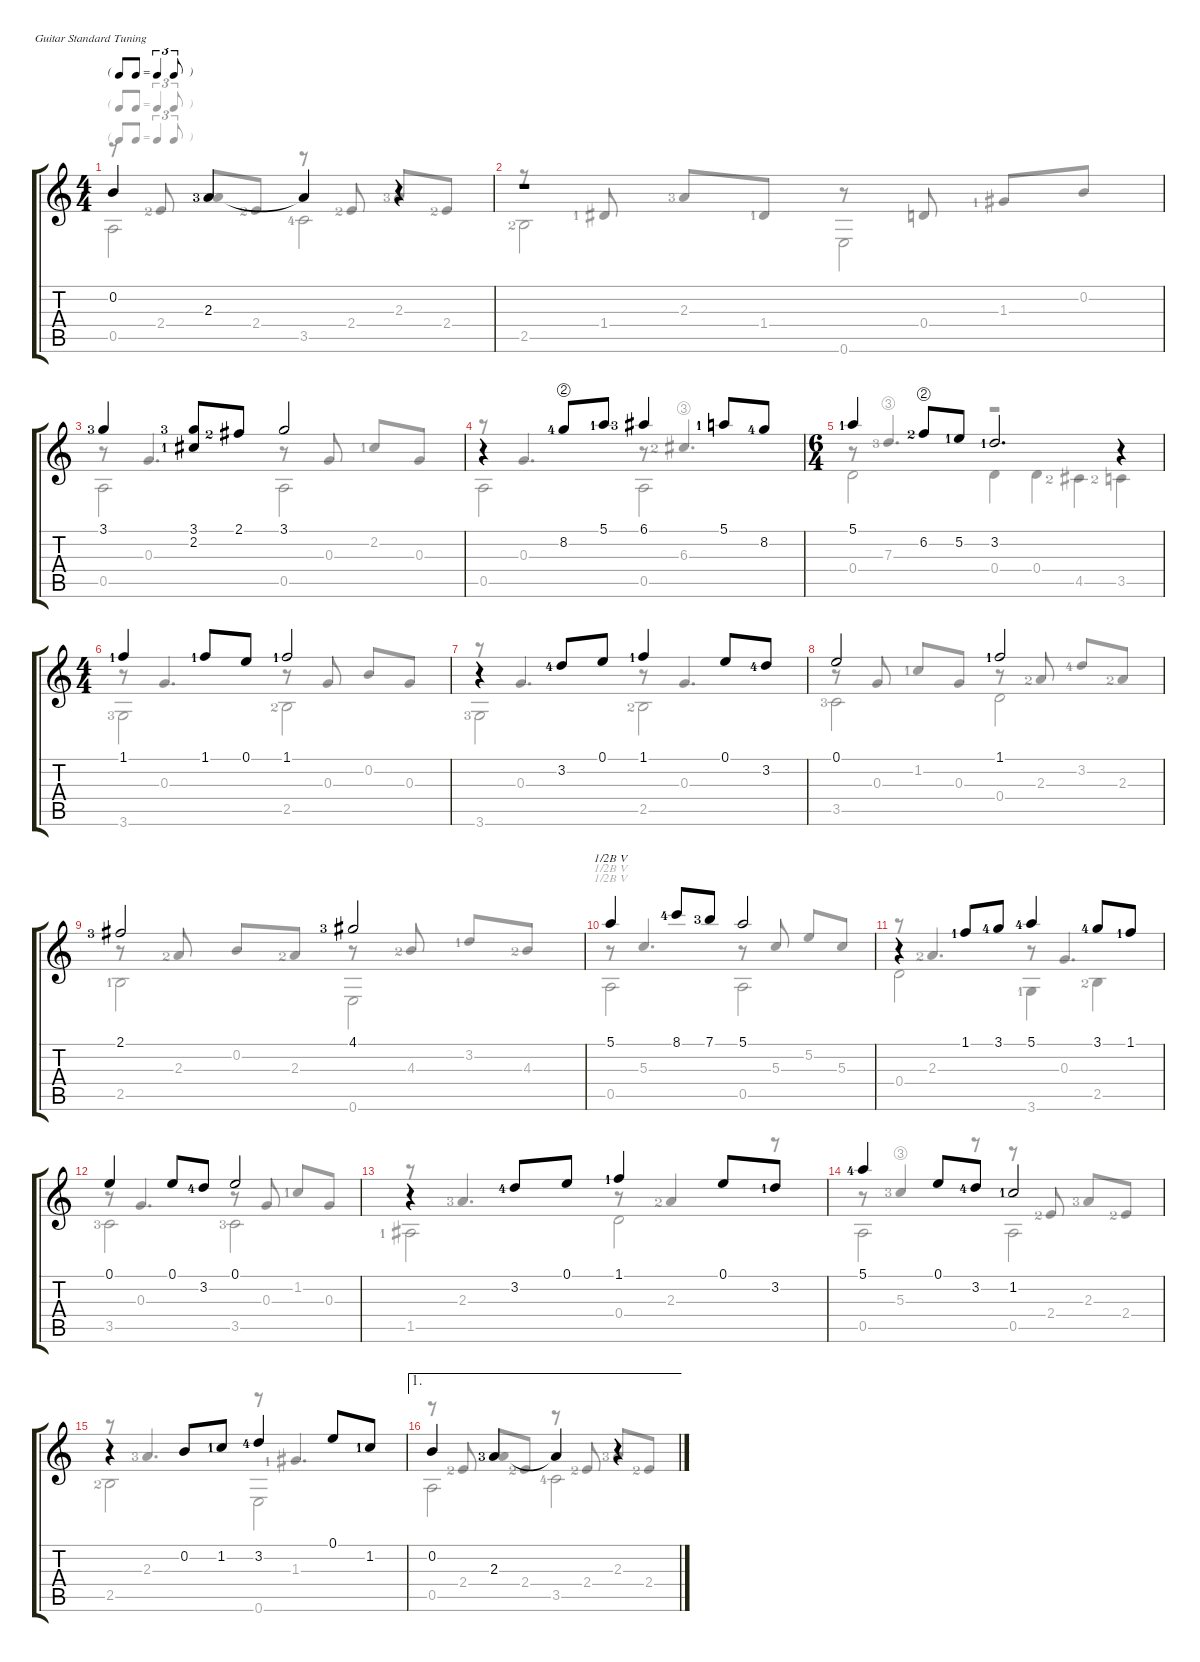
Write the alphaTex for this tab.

\defaultSystemsLayout 4
\hideDynamics
\singleTrackTrackNamePolicy hidden
\multiTrackTrackNamePolicy hidden
\firstSystemTrackNameMode fullname
\firstSystemTrackNameOrientation horizontal
\otherSystemsTrackNameOrientation horizontal
\track ("Nylon Guitar" "Nylon Guit") {instrument acousticguitarnylon}
\staff {score tabs}
\tuning (E4 B3 G3 D3 A2 E2)
\voice
\ts (4 4)
\tf triplet8th
\tempo (80 hide)
\clef g2
\ks aminor
0.2.4{dy mf} 2.3{lf 4}.4 2.3{t}.4 r.4 |
r.1 |
3.1{lf 4}.4 (3.1{lf 4} 2.2{lf 2}).8 2.1{lf 3}.8 3.1.2 |
r.4 8.2{string lf 5}.8 5.1{lf 2}.8 6.1{lf 4}.4 5.1{lf 2}.8 8.2{lf 5}.8 |
\ts (6 4)
5.1{lf 2}.4 6.2{string lf 3}.8 5.2{lf 2}.8 3.2{lf 2}.2{d} r.4 |
\ts (4 4)
1.1{lf 2}.4 1.1{lf 2}.8 0.1.8 1.1{lf 2}.2 |
r.4 3.2{lf 5}.8 0.1.8 1.1{lf 2}.4 0.1.8 3.2{lf 5}.8 |
0.1.2 1.1{lf 2}.2 |
2.1{lf 4}.2 4.1{lf 4}.2 |
5.1.4{barre (5 half)} 8.1{lf 5}.8 7.1{lf 4}.8 5.1.2 |
r.4 1.1{lf 2}.8 3.1{lf 5}.8 5.1{lf 5}.4 3.1{lf 5}.8 1.1{lf 2}.8 |
0.1.4 0.1.8 3.2{lf 5}.8 0.1.2 |
r.4 3.2{lf 5}.8 0.1.8 1.1{lf 2}.4 0.1.8 3.2{lf 2}.8 |
5.1{lf 5}.4 0.1.8 3.2{lf 5}.8 1.2{lf 2}.2 |
r.4 0.2.8 1.2{lf 2}.8 3.2{lf 5}.4 0.1.8 1.2{lf 2}.8 |
\ae 1
0.2.4 2.3{lf 4}.4 2.3{t}.4 r.4
\voice
\clef g2
\ottava regular
\simile none
\ks aminor
r.8{dy mf} 2.4{lf 3}.8{beam invert} 2.3.8{beam invert} 2.4{lf 3}.8 r.8{beam invert} 2.4{lf 3}.8{beam invert} 2.3{lf 4}.8{beam invert} 2.4{lf 3}.8 |
r.8{beam invert} 1.4{lf 2}.8{beam invert} 2.3{lf 4}.8{beam invert} 1.4{lf 2}.8 r.8{beam invert} 0.4.8{beam invert} 1.3{lf 2}.8{beam invert} 0.2.8 |
r.8 0.3.4{d beam invert} r.8{beam invert} 0.3.8{beam invert} 2.2{lf 2}.8{beam invert} 0.3.8 |
r.8 0.3.4{d beam invert} r.8{beam invert} 6.3{string lf 3}.4{d beam invert} |
r.8{beam invert} 7.3{string lf 4}.4{d beam invert} r.1{beam invert} |
r.8{beam invert} 0.3.4{d beam invert} r.8{beam invert} 0.3.8{beam invert} 0.2.8{beam invert} 0.3.8 |
r.8 0.3.4{d beam invert} r.8{beam invert} 0.3.4{d beam invert} |
r.8{beam invert} 0.3.8{beam invert} 1.2{lf 2}.8{beam invert} 0.3.8 r.8{beam invert} 2.3{lf 3}.8{beam invert} 3.2{lf 5}.8{beam invert} 2.3{lf 3}.8 |
r.8{beam invert} 2.3{lf 3}.8{beam invert} 0.2.8{beam invert} 2.3{lf 3}.8 r.8{beam invert} 4.3{lf 3}.8{beam invert} 3.2{lf 2}.8{beam invert} 4.3{lf 3}.8 |
r.8{barre (5 half)} 5.3.4{d beam invert} r.8{beam invert} 5.3.8{beam invert} 5.2.8{beam invert} 5.3.8 |
r.8{beam invert} 2.3{lf 3}.4{d beam invert} r.8{beam invert} 0.3.4{d beam invert} |
r.8{beam invert} 0.3.4{d beam invert} r.8{beam invert} 0.3.8{beam invert} 1.2{lf 2}.8{beam invert} 0.3.8 |
r.8 2.3{lf 4}.4{d beam invert} r.8{beam invert} 2.3{lf 3}.4{beam invert} r.8 |
r.8 5.3{string lf 4}.4{beam invert} r.8{beam invert} r.8{beam invert} 2.4{lf 3}.8{beam invert} 2.3{lf 4}.8{beam invert} 2.4{lf 3}.8 |
r.8 2.3{lf 4}.4{d beam invert} r.8{beam invert} 1.3{lf 2}.4{d beam invert} |
r.8 2.4{lf 3}.8{beam invert} 2.3.8{beam invert} 2.4{lf 3}.8 r.8{beam invert} 2.4{lf 3}.8{beam invert} 2.3{lf 4}.8{beam invert} 2.4{lf 3}.8
\voice
\clef g2
\ottava regular
\simile none
\ks aminor
0.5.2{dy mf} 3.5{lf 5}.2 |
2.5{lf 3}.2 0.6.2 |
0.5.2 0.5.2 |
0.5.2 0.5.2 |
0.4.2 0.4.4 0.4.4 4.5{lf 3}.4 3.5{lf 3}.4 |
3.6{lf 4}.2 2.5{lf 3}.2 |
3.6{lf 4}.2 2.5{lf 3}.2 |
3.5{lf 4}.2 0.4.2 |
2.5{lf 2}.2 0.6.2 |
0.5.2{barre (5 half)} 0.5.2 |
0.4.2 3.6{lf 2}.4 2.5{lf 3}.4 |
3.5{lf 4}.2 3.5{lf 4}.2 |
1.5{lf 2}.2 0.4.2 |
0.5.2 0.5.2 |
2.5{lf 3}.2 0.6.2 |
0.5.2 3.5{lf 5}.2
